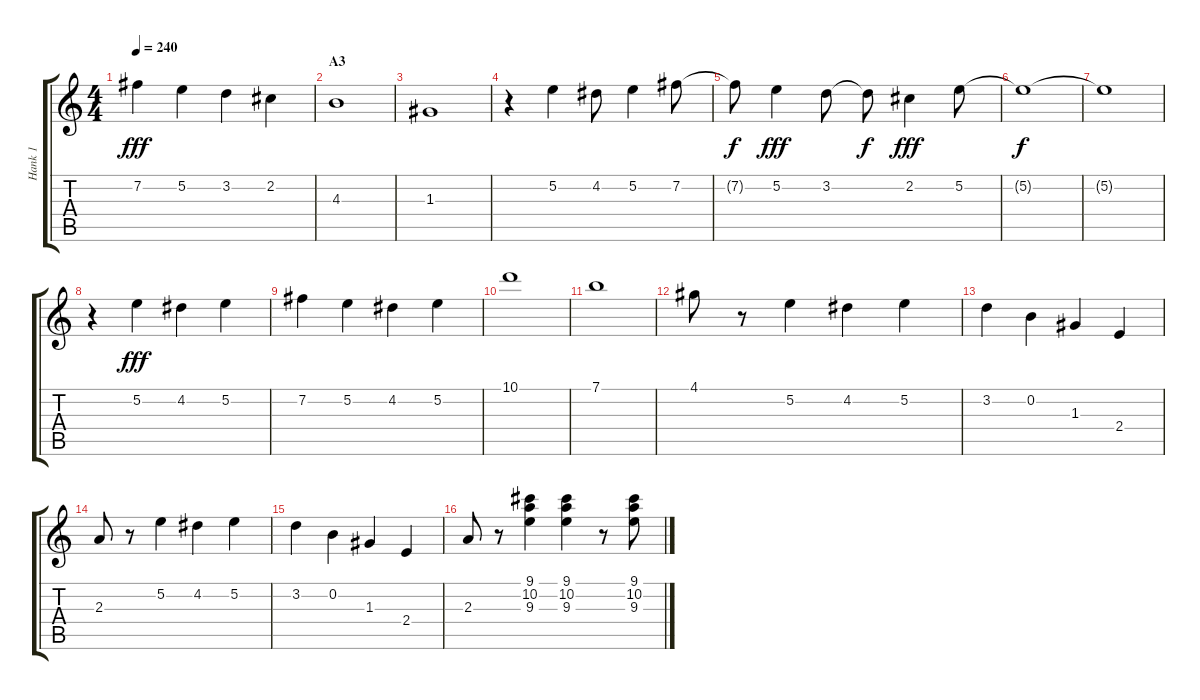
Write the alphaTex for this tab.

\track ("Hank 1" "Hank 1") {instrument acousticguitarsteel}
\staff {score tabs}
\tuning (E4 B3 G3 D3 A2 E2) {hide}
\ts (4 4)
\tempo 240
\clef g2
\ks c
7.2.4{dy fff} 5.2.4 3.2.4 2.2.4 |
\section ("" "A3")
4.3.1 |
1.3.1 |
r.4 5.2.4 4.2.8 5.2.4 7.2.8 |
7.2{t}.8{dy f} 5.2.4{dy fff} 3.2.8 3.2{t}.8{dy f} 2.2.4{dy fff} 5.2.8 |
5.2{t}.1{dy f} |
5.2{t}.1 |
r.4 5.2.4{dy fff} 4.2.4 5.2.4 |
7.2.4 5.2.4 4.2.4 5.2.4 |
10.1.1 |
7.1.1 |
4.1.8 r.8 5.2.4 4.2.4 5.2.4 |
3.2.4 0.2.4 1.3.4 2.4.4 |
2.3.8 r.8 5.2.4 4.2.4 5.2.4 |
3.2.4 0.2.4 1.3.4 2.4.4 |
2.3.8 r.8 (9.1 10.2 9.3).4 (9.1 10.2 9.3).4 r.8 (9.1 10.2 9.3).8
